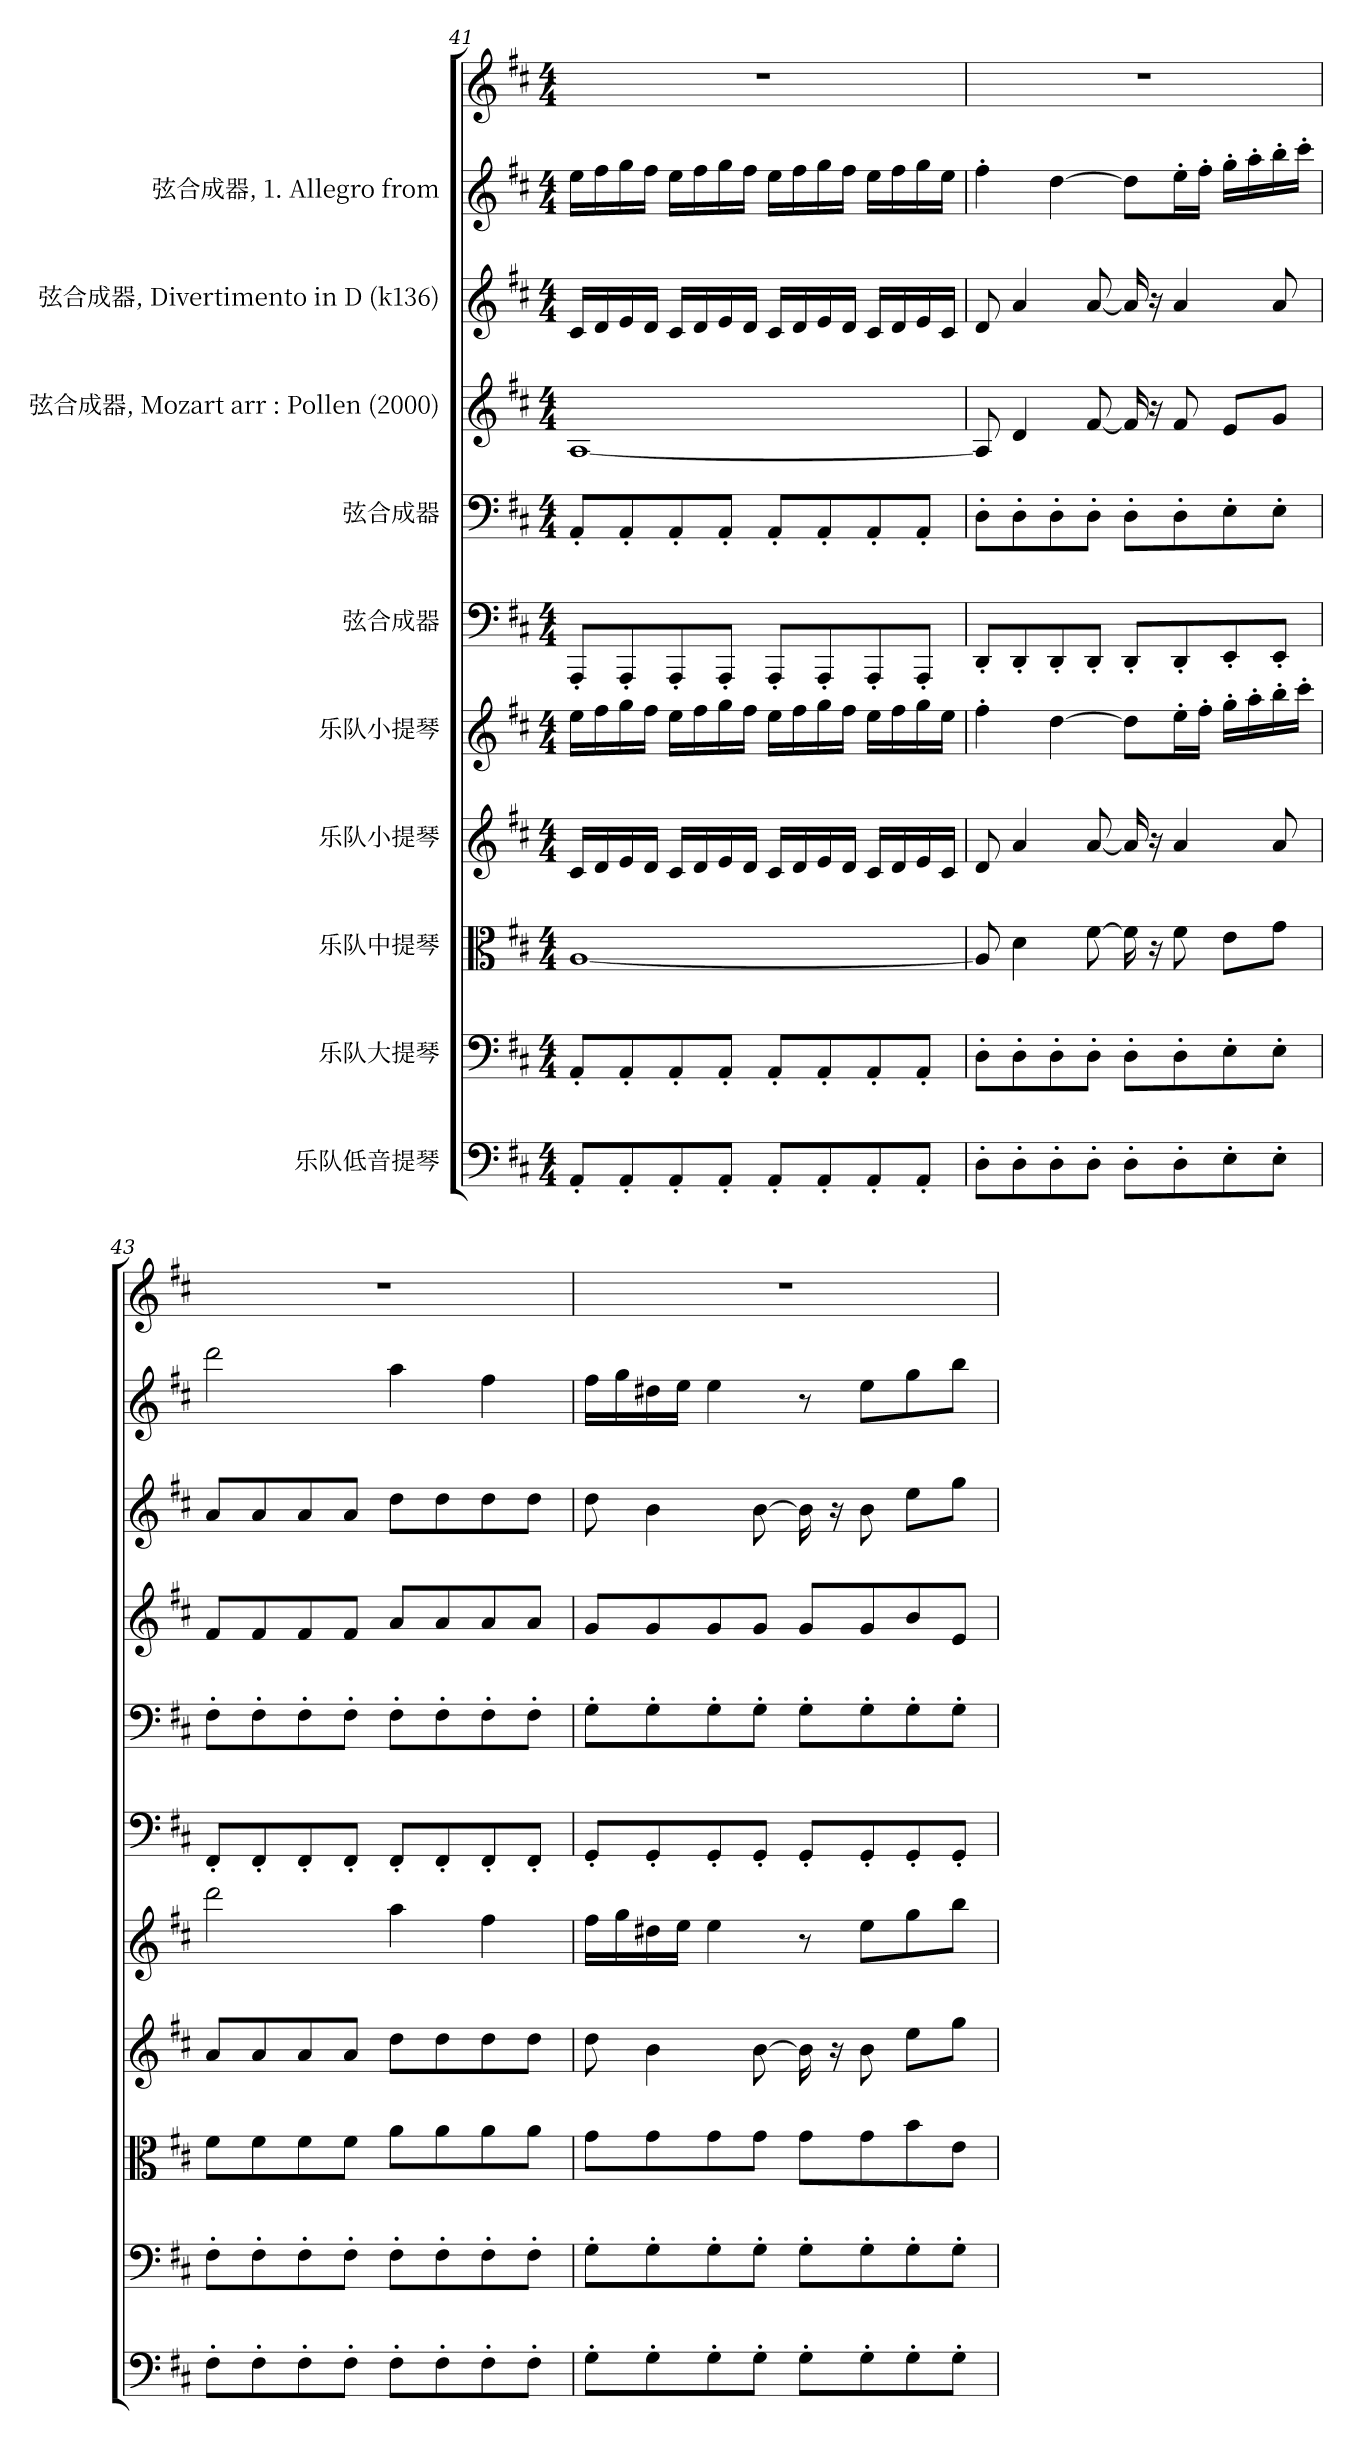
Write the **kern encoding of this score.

**kern	**kern	**kern	**kern	**kern	**kern	**kern	**kern	**kern	**kern	**kern
*part10	*part9	*part8	*part7	*part6	*part5	*part4	*part3	*part2	*part1	*part1
*staff11	*staff10	*staff9	*staff8	*staff7	*staff6	*staff5	*staff4	*staff3	*staff2	*staff1
*I"乐队低音提琴	*I"乐队大提琴	*I"乐队中提琴	*I"乐队小提琴	*I"乐队小提琴	*I"弦合成器	*I"弦合成器	*I"弦合成器, Mozart arr : Pollen (2000)	*I"弦合成器, Divertimento in D (k136)	*I"弦合成器, 1. Allegro from	*
*clefF4	*clefF4	*clefC3	*clefG2	*clefG2	*clefF4	*clefF4	*clefG2	*clefG2	*clefG2	*clefG2
*ITrd7c12	*	*	*	*	*	*	*	*	*	*
*k[f#c#]	*k[f#c#]	*k[f#c#]	*k[f#c#]	*k[f#c#]	*k[f#c#]	*k[f#c#]	*k[f#c#]	*k[f#c#]	*k[f#c#]	*k[f#c#]
*M4/4	*M4/4	*M4/4	*M4/4	*M4/4	*M4/4	*M4/4	*M4/4	*M4/4	*M4/4	*M4/4
=41	=41	=41	=41	=41	=41	=41	=41	=41	=41	=41
8AAA'/L	8AA'/L	[1A	16c#/LL	16ee\LL	8AAA'/L	8AA'/L	[1A	16c#/LL	16ee\LL	1r
.	.	.	16d/	16ff#\	.	.	.	16d/	16ff#\	.
8AAA'/	8AA'/	.	16e/	16gg\	8AAA'/	8AA'/	.	16e/	16gg\	.
.	.	.	16d/JJ	16ff#\JJ	.	.	.	16d/JJ	16ff#\JJ	.
8AAA'/	8AA'/	.	16c#/LL	16ee\LL	8AAA'/	8AA'/	.	16c#/LL	16ee\LL	.
.	.	.	16d/	16ff#\	.	.	.	16d/	16ff#\	.
8AAA'/J	8AA'/J	.	16e/	16gg\	8AAA'/J	8AA'/J	.	16e/	16gg\	.
.	.	.	16d/JJ	16ff#\JJ	.	.	.	16d/JJ	16ff#\JJ	.
8AAA'/L	8AA'/L	.	16c#/LL	16ee\LL	8AAA'/L	8AA'/L	.	16c#/LL	16ee\LL	.
.	.	.	16d/	16ff#\	.	.	.	16d/	16ff#\	.
8AAA'/	8AA'/	.	16e/	16gg\	8AAA'/	8AA'/	.	16e/	16gg\	.
.	.	.	16d/JJ	16ff#\JJ	.	.	.	16d/JJ	16ff#\JJ	.
8AAA'/	8AA'/	.	16c#/LL	16ee\LL	8AAA'/	8AA'/	.	16c#/LL	16ee\LL	.
.	.	.	16d/	16ff#\	.	.	.	16d/	16ff#\	.
8AAA'/J	8AA'/J	.	16e/	16gg\	8AAA'/J	8AA'/J	.	16e/	16gg\	.
.	.	.	16c#/JJ	16ee\JJ	.	.	.	16c#/JJ	16ee\JJ	.
!!LO:PB:g=z
=42	=42	=42	=42	=42	=42	=42	=42	=42	=42	=42
8DD'\L	8D'\L	8A/]	8d/	4ff#'\	8DD'/L	8D'\L	8A/]	8d/	4ff#'\	1r
8DD'\	8D'\	4d\	4a/	.	8DD'/	8D'\	4d/	4a/	.	.
8DD'\	8D'\	.	.	[4dd\	8DD'/	8D'\	.	.	[4dd\	.
8DD'\J	8D'\J	[8f#\	[8a/	.	8DD'/J	8D'\J	[8f#/	[8a/	.	.
8DD'\L	8D'\L	16f#\]	16a/]	8dd\L]	8DD'/L	8D'\L	16f#/]	16a/]	8dd\L]	.
.	.	16r	16r	.	.	.	16r	16r	.	.
8DD'\	8D'\	8f#\	4a/	16ee'\L	8DD'/	8D'\	8f#/	4a/	16ee'\L	.
.	.	.	.	16ff#'\JJ	.	.	.	.	16ff#'\JJ	.
8EE'\	8E'\	8e\L	.	16gg'\LL	8EE'/	8E'\	8e/L	.	16gg'\LL	.
.	.	.	.	16aa'\	.	.	.	.	16aa'\	.
8EE'\J	8E'\J	8g\J	8a/	16bb'\	8EE'/J	8E'\J	8g/J	8a/	16bb'\	.
.	.	.	.	16ccc#'\JJ	.	.	.	.	16ccc#'\JJ	.
=43	=43	=43	=43	=43	=43	=43	=43	=43	=43	=43
8FF#'\L	8F#'\L	8f#\L	8a/L	2ddd\	8FF#'/L	8F#'\L	8f#/L	8a/L	2ddd\	1r
8FF#'\	8F#'\	8f#\	8a/	.	8FF#'/	8F#'\	8f#/	8a/	.	.
8FF#'\	8F#'\	8f#\	8a/	.	8FF#'/	8F#'\	8f#/	8a/	.	.
8FF#'\J	8F#'\J	8f#\J	8a/J	.	8FF#'/J	8F#'\J	8f#/J	8a/J	.	.
8FF#'\L	8F#'\L	8a\L	8dd\L	4aa\	8FF#'/L	8F#'\L	8a/L	8dd\L	4aa\	.
8FF#'\	8F#'\	8a\	8dd\	.	8FF#'/	8F#'\	8a/	8dd\	.	.
8FF#'\	8F#'\	8a\	8dd\	4ff#\	8FF#'/	8F#'\	8a/	8dd\	4ff#\	.
8FF#'\J	8F#'\J	8a\J	8dd\J	.	8FF#'/J	8F#'\J	8a/J	8dd\J	.	.
=44	=44	=44	=44	=44	=44	=44	=44	=44	=44	=44
8GG'\L	8G'\L	8g\L	8dd\	16ff#\LL	8GG'/L	8G'\L	8g/L	8dd\	16ff#\LL	1r
.	.	.	.	16gg\	.	.	.	.	16gg\	.
8GG'\	8G'\	8g\	4b\	16dd#X\	8GG'/	8G'\	8g/	4b\	16dd#X\	.
.	.	.	.	16ee\JJ	.	.	.	.	16ee\JJ	.
8GG'\	8G'\	8g\	.	4ee\	8GG'/	8G'\	8g/	.	4ee\	.
8GG'\J	8G'\J	8g\J	[8b\	.	8GG'/J	8G'\J	8g/J	[8b\	.	.
8GG'\L	8G'\L	8g\L	16b\]	8r	8GG'/L	8G'\L	8g/L	16b\]	8r	.
.	.	.	16r	.	.	.	.	16r	.	.
8GG'\	8G'\	8g\	8b\	8ee\L	8GG'/	8G'\	8g/	8b\	8ee\L	.
8GG'\	8G'\	8b\	8ee\L	8gg\	8GG'/	8G'\	8b/	8ee\L	8gg\	.
8GG'\J	8G'\J	8e\J	8gg\J	8bb\J	8GG'/J	8G'\J	8e/J	8gg\J	8bb\J	.
=	=	=	=	=	=	=	=	=	=	=
*-	*-	*-	*-	*-	*-	*-	*-	*-	*-	*-
